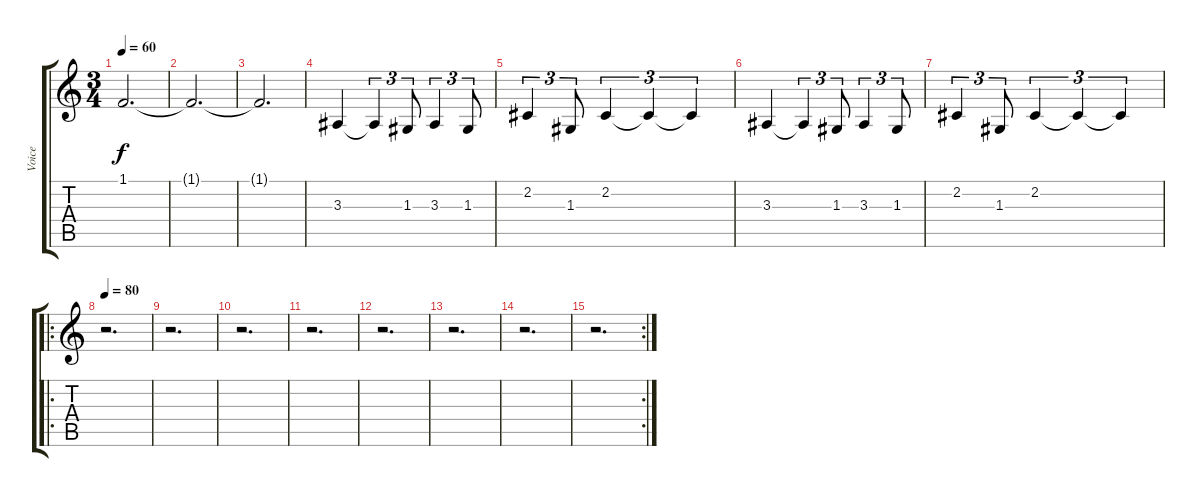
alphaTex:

\track ("Voice" "Voice") {instrument vibraphone}
\staff {score tabs}
\tuning (E4 B3 G3 D3 A2 E2) {hide}
\ts (3 4)
\tempo 60
\clef g2
\ks c
1.1{t}.2{d dy f} |
1.1{t}.2{d} |
1.1{t}.2{d} |
3.3.4 3.3{t}.4{tu (3 2)} 1.3.8{tu (3 2)} 3.3.4{tu (3 2)} 1.3.8{tu (3 2)} |
2.2.4{tu (3 2)} 1.3.8{tu (3 2)} 2.2.4{tu (3 2)} 2.2{t}.4{tu (3 2)} 2.2{t}.4{tu (3 2)} |
3.3.4 3.3{t}.4{tu (3 2)} 1.3.8{tu (3 2)} 3.3.4{tu (3 2)} 1.3.8{tu (3 2)} |
2.2.4{tu (3 2)} 1.3.8{tu (3 2)} 2.2.4{tu (3 2)} 2.2{t}.4{tu (3 2)} 2.2{t}.4{tu (3 2)} |
\ro
\tempo 80
r.2{d} |
r.2{d} |
r.2{d} |
r.2{d} |
r.2{d} |
r.2{d} |
r.2{d} |
\rc 2
r.2{d}
